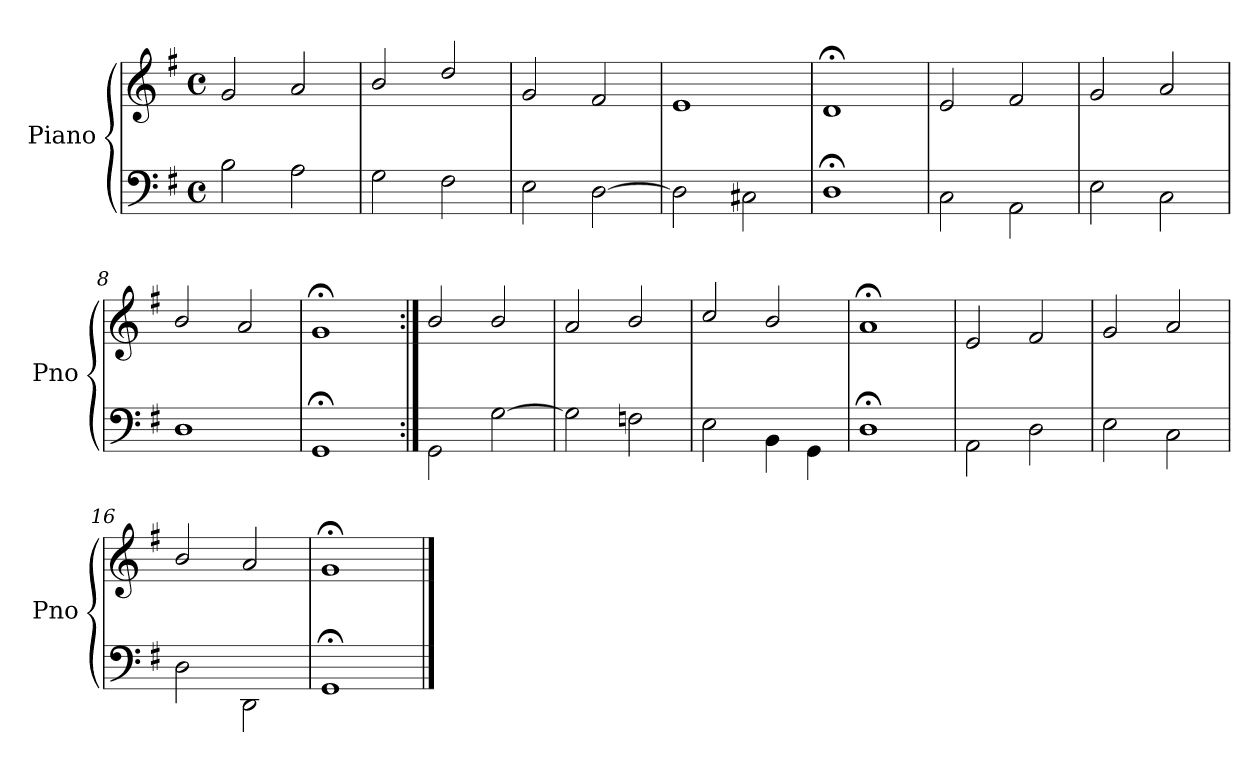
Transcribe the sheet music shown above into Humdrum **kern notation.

**kern	**kern
*part1	*part1
*staff2	*staff1
*I"Piano	*
*I'Pno	*
*clefF4	*clefG2
*k[f#]	*k[f#]
*G:	*G:
*M4/4	*M4/4
*met(c)	*met(c)
=1	=1
2B\	2g/
2A\	2a/
=2	=2
2G\	2b/
2F#\	2dd/
=3	=3
2E\	2g/
[<2D\	2f#/
=4	=4
2D\]	1e/
2C#X\	.
=5	=5
1D;\	1d;</
=6	=6
2C\	2e/
2AA\	2f#/
=7	=7
2E\	2g/
2C\	2a/
=8	=8
1D\	2b/
.	2a/
=9	=9
1GG;\	1g;</
!!LO:LB:g=z
=10:|!	=10:|!
2GG\	2b/
[<2G\	2b/
=11	=11
2G\]	2a/
2Fn\	2b/
=12	=12
2E\	2cc/
4BB\	2b/
4GG\	.
=13	=13
1D;\	1a;</
=14	=14
2AA\	2e/
2D\	2f#/
=15	=15
2E\	2g/
2C\	2a/
=16	=16
2D\	2b/
2DD\	2a/
=17	=17
1GG;\	1g;</
==	==
*-	*-
